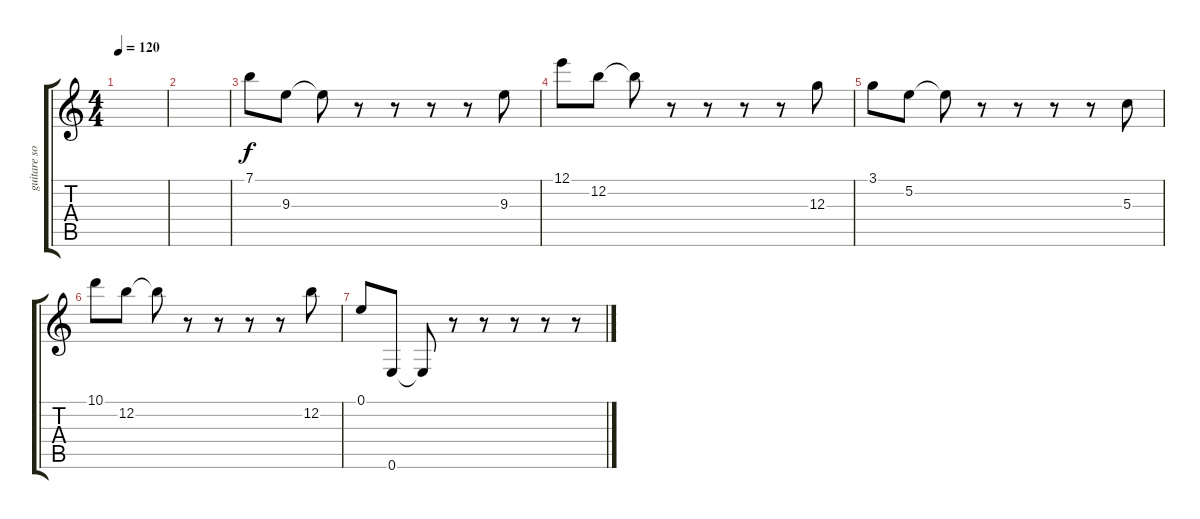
\track ("guitare solo/rhytm" "guitare so") {instrument overdrivenguitar}
\staff {score tabs}
\tuning (E4 B3 G3 D3 A2 E2) {hide}
\ts (4 4)
\tempo 120
\clef g2
\ks c
|
|
7.1.8{volume 12} 9.3.8 9.3{t}.8 r.8 r.8 r.8 r.8 9.3.8 |
12.1.8 12.2.8 12.2{t}.8 r.8 r.8 r.8 r.8 12.3.8 |
3.1.8 5.2.8 5.2{t}.8 r.8 r.8 r.8 r.8 5.3.8 |
10.1.8 12.2.8 12.2{t}.8 r.8 r.8 r.8 r.8 12.2.8 |
0.1.8{instrument electricguitarjazz} 0.6.8 0.6{t}.8 r.8 r.8 r.8 r.8 r.8
